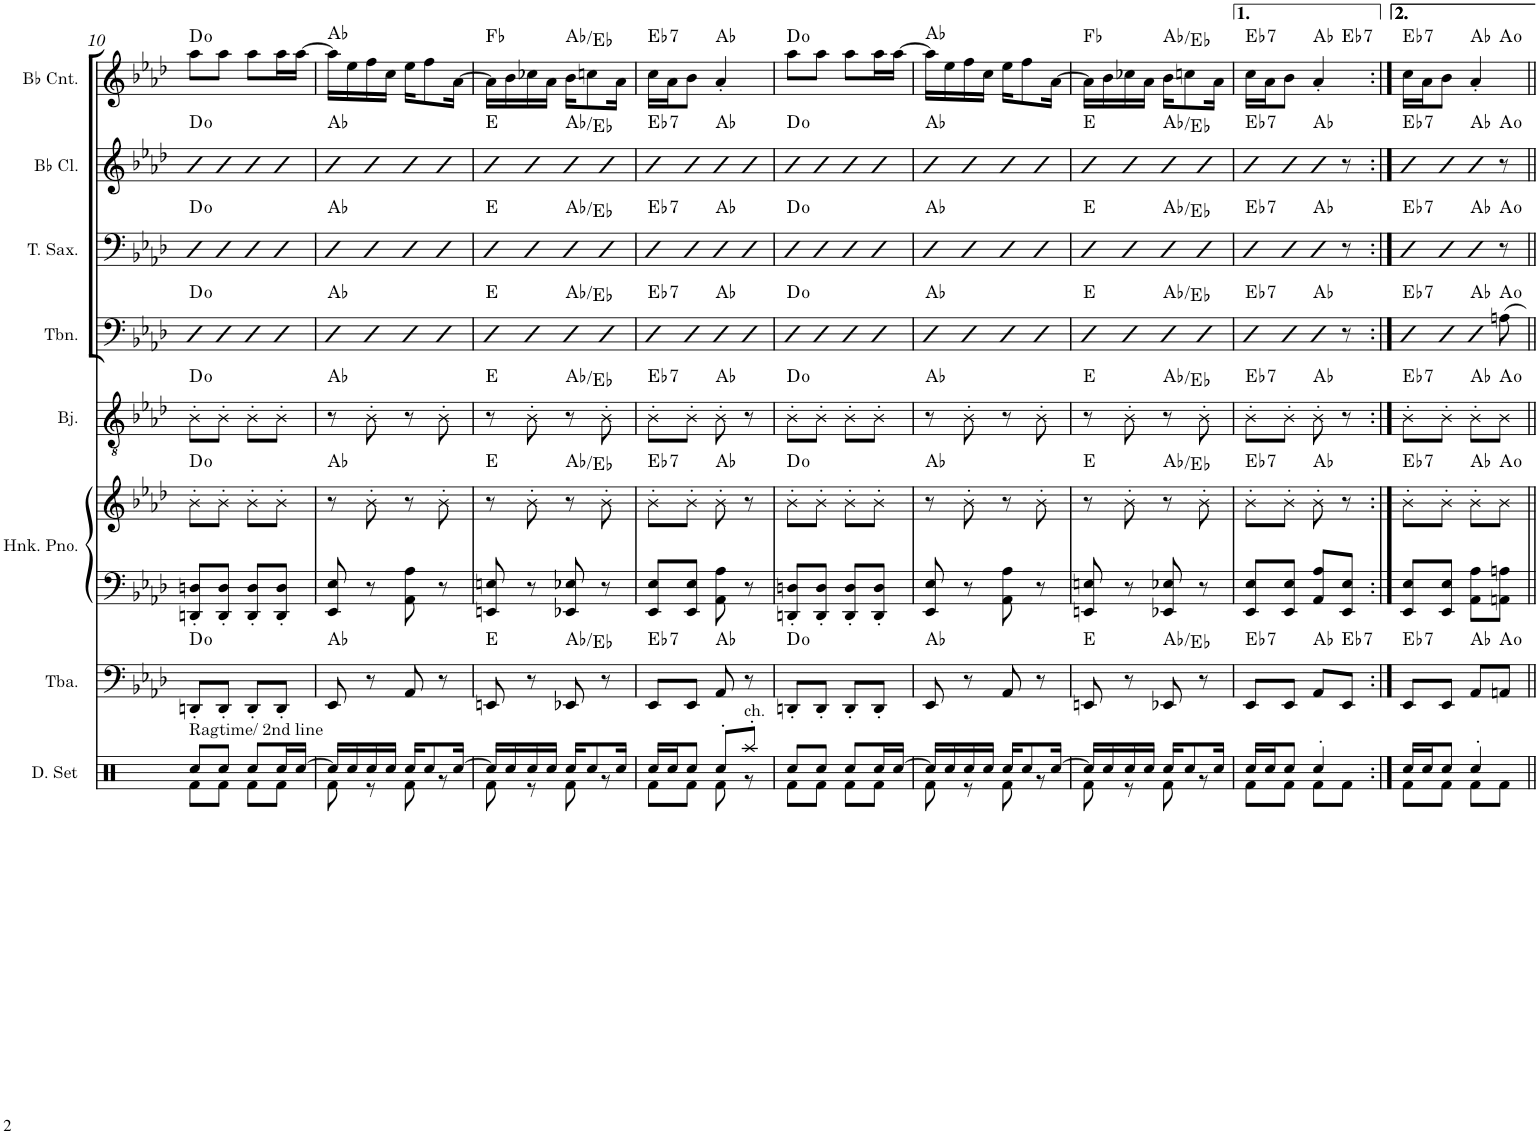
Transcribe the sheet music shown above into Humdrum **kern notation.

**kern	**kern	**harte	**kern	**kern	**harte	**kern	**harte	**kern	**harte	**kern	**harte	**kern	**harte	**kern	**harte
*part8	*part7	*part7	*part6	*part6	*part6	*part5	*part5	*part4	*part4	*part3	*part3	*part2	*part2	*part1	*part1
*staff9	*staff8	*	*staff7	*staff6	*	*staff5	*	*staff4	*	*staff3	*	*staff2	*	*staff1	*
*I"Drumset	*I"Tuba	*	*I"Honky Tonk Piano	*	*	*I"Banjo	*	*I"Trombone	*	*I"Tenor Saxophone	*	*I"Bb Clarinet	*	*I"Bb Cornet	*
*I'D. Set	*I'Tba.	*	*I'Hnk. Pno.	*	*	*I'Bj.	*	*I'Tbn.	*	*I'T. Sax.	*	*I'Bb Cl.	*	*I'Bb Cnt.	*
!!LO:PB:g=z
*clefX	*clefF4	*	*clefF4	*clefG2	*	*clefGv2	*	*clefF4	*	*clefF4	*	*clefG2	*	*clefG2	*
*	*	*	*	*	*	*ITrd7c12	*	*	*	*ITrd8c14	*	*ITrd1c2	*	*ITrd1c2	*
*k[]	*k[b-e-a-d-]	*	*k[b-e-a-d-]	*k[b-e-a-d-]	*	*k[b-e-a-d-]	*	*k[b-e-a-d-]	*	*k[b-e-a-d-]	*	*k[b-e-a-d-]	*	*k[b-e-a-d-]	*
*M2/4	*M2/4	*	*M2/4	*M2/4	*	*M2/4	*	*M2/4	*	*M2/4	*	*M2/4	*	*M2/4	*
=10	=10	=10	=10	=10	=10	=10	=10	=10	=10	=10	=10	=10	=10	=10	=10
*^	*	*	*	*	*	*	*	*	*	*	*	*	*	*	*
!LO:TX:a:t=Ragtime/ 2nd line	!	!	!	!	!	!	!	!	!	!	!	!	!	!	!	!
8Rcc/L	8Rf\L	8DDn'/L	D:dim	8DDn/' 8Dn/'L	8b-'\L	D:dim	8B-'\L	D:dim	8b-L	D:dim	8b-L	D:dim	8b-L	D:dim	8aa-\L	D:dim
8Rcc/J	8Rf\J	8DD'/J	.	8DD/' 8D/'J	8b-'\J	.	8B-'\J	.	8b-J	.	8b-J	.	8b-J	.	8aa-\J	.
8Rcc/L	8Rf\L	8DD'/L	.	8DD/' 8D/'L	8b-'\L	.	8B-'\L	.	8b-L	.	8b-L	.	8b-L	.	8aa-\L	.
16Rcc/L	8Rf\J	8DD'/J	.	8DD/' 8D/'J	8b-'\J	.	8B-'\J	.	8b-J	.	8b-J	.	8b-J	.	16aa-\L	.
[16Rcc/JJ	.	.	.	.	.	.	.	.	.	.	.	.	.	.	[16aa-\JJ	.
=11	=11	=11	=11	=11	=11	=11	=11	=11	=11	=11	=11	=11	=11	=11	=11	=11
16Rcc/LL]	8Rf\	8EE-/	Ab:maj	8EE-/ 8E-/	8r	Ab:maj	8r	Ab:maj	8b-L	Ab:maj	8b-L	Ab:maj	8b-L	Ab:maj	16aa-\LL]	Ab:maj
16Rcc/	.	.	.	.	.	.	.	.	.	.	.	.	.	.	16ee-\	.
16Rcc/	8r	8r	.	8r	8b-'\	.	8B-'\	.	8b-J	.	8b-J	.	8b-J	.	16ff\	.
16Rcc/JJ	.	.	.	.	.	.	.	.	.	.	.	.	.	.	16cc\JJ	.
16Rcc/KL	8Rf\	8AA-/	.	8AA-\ 8A-\	8r	.	8r	.	8b-L	.	8b-L	.	8b-L	.	16ee-\KL	.
8Rcc/	.	.	.	.	.	.	.	.	.	.	.	.	.	.	8ff\	.
.	8r	8r	.	8r	8b-'\	.	8B-'\	.	8b-J	.	8b-J	.	8b-J	.	.	.
[16Rcc/Jk	.	.	.	.	.	.	.	.	.	.	.	.	.	.	[16a-\Jk	.
=12	=12	=12	=12	=12	=12	=12	=12	=12	=12	=12	=12	=12	=12	=12	=12	=12
16Rcc/LL]	8Rf\	8EEn/	E:maj	8EEn/ 8En/	8r	E:maj	8r	E:maj	8b-L	E:maj	8b-L	E:maj	8b-L	E:maj	16a-\LL]	Fb:maj
16Rcc/	.	.	.	.	.	.	.	.	.	.	.	.	.	.	16b-\	.
16Rcc/	8r	8r	.	8r	8b-'\	.	8B-'\	.	8b-J	.	8b-J	.	8b-J	.	16cc-X\	.
16Rcc/JJ	.	.	.	.	.	.	.	.	.	.	.	.	.	.	16a-\JJ	.
16Rcc/KL	8Rf\	8EE-X/	Ab:maj/5	8EE-X/ 8E-X/	8r	Ab:maj/5	8r	Ab:maj/5	8b-L	Ab:maj/5	8b-L	Ab:maj/5	8b-L	Ab:maj/5	16b-\KL	Ab:maj/5
8Rcc/	.	.	.	.	.	.	.	.	.	.	.	.	.	.	8ccn\	.
.	8r	8r	.	8r	8b-'\	.	8B-'\	.	8b-J	.	8b-J	.	8b-J	.	.	.
16Rcc/Jk	.	.	.	.	.	.	.	.	.	.	.	.	.	.	16a-\Jk	.
=13	=13	=13	=13	=13	=13	=13	=13	=13	=13	=13	=13	=13	=13	=13	=13	=13
!	!	!	!LO:H:kt=7	!	!	!LO:H:kt=7	!	!LO:H:kt=7	!	!LO:H:kt=7	!	!LO:H:kt=7	!	!LO:H:kt=7	!	!LO:H:kt=7
16Rcc/LL	8Rf\L	8EE-/L	Eb:7	8EE-/ 8E-/L	8b-'\L	Eb:7	8B-'\L	Eb:7	8b-L	Eb:7	8b-L	Eb:7	8b-L	Eb:7	16cc\LL	Eb:7
16Rcc/J	.	.	.	.	.	.	.	.	.	.	.	.	.	.	16a-\J	.
8Rcc/J	8Rf\J	8EE-/J	.	8EE-/ 8E-/J	8b-'\J	.	8B-'\J	.	8b-J	.	8b-J	.	8b-J	.	8b-\J	.
8Rcc'/L	8Rf\	8AA-/	Ab:maj	8AA-\ 8A-\	8b-'\	Ab:maj	8B-'\	Ab:maj	8b-L	Ab:maj	8b-L	Ab:maj	8b-L	Ab:maj	4a-'/	Ab:maj
!LO:TX:a:t=ch.	!	!	!	!	!	!	!	!	!	!	!	!	!	!	!	!
8Raa'/J	8r	8r	.	8r	8r	.	8r	.	8b-J	.	8b-J	.	8b-J	.	.	.
=14	=14	=14	=14	=14	=14	=14	=14	=14	=14	=14	=14	=14	=14	=14	=14	=14
8Rcc/L	8Rf\L	8DDn'/L	D:dim	8DDn/' 8Dn/'L	8b-'\L	D:dim	8B-'\L	D:dim	8b-L	D:dim	8b-L	D:dim	8b-L	D:dim	8aa-\L	D:dim
8Rcc/J	8Rf\J	8DD'/J	.	8DD/' 8D/'J	8b-'\J	.	8B-'\J	.	8b-J	.	8b-J	.	8b-J	.	8aa-\J	.
8Rcc/L	8Rf\L	8DD'/L	.	8DD/' 8D/'L	8b-'\L	.	8B-'\L	.	8b-L	.	8b-L	.	8b-L	.	8aa-\L	.
16Rcc/L	8Rf\J	8DD'/J	.	8DD/' 8D/'J	8b-'\J	.	8B-'\J	.	8b-J	.	8b-J	.	8b-J	.	16aa-\L	.
[16Rcc/JJ	.	.	.	.	.	.	.	.	.	.	.	.	.	.	[16aa-\JJ	.
=15	=15	=15	=15	=15	=15	=15	=15	=15	=15	=15	=15	=15	=15	=15	=15	=15
16Rcc/LL]	8Rf\	8EE-/	Ab:maj	8EE-/ 8E-/	8r	Ab:maj	8r	Ab:maj	8b-L	Ab:maj	8b-L	Ab:maj	8b-L	Ab:maj	16aa-\LL]	Ab:maj
16Rcc/	.	.	.	.	.	.	.	.	.	.	.	.	.	.	16ee-\	.
16Rcc/	8r	8r	.	8r	8b-'\	.	8B-'\	.	8b-J	.	8b-J	.	8b-J	.	16ff\	.
16Rcc/JJ	.	.	.	.	.	.	.	.	.	.	.	.	.	.	16cc\JJ	.
16Rcc/KL	8Rf\	8AA-/	.	8AA-\ 8A-\	8r	.	8r	.	8b-L	.	8b-L	.	8b-L	.	16ee-\KL	.
8Rcc/	.	.	.	.	.	.	.	.	.	.	.	.	.	.	8ff\	.
.	8r	8r	.	8r	8b-'\	.	8B-'\	.	8b-J	.	8b-J	.	8b-J	.	.	.
[16Rcc/Jk	.	.	.	.	.	.	.	.	.	.	.	.	.	.	[16a-\Jk	.
=16	=16	=16	=16	=16	=16	=16	=16	=16	=16	=16	=16	=16	=16	=16	=16	=16
16Rcc/LL]	8Rf\	8EEn/	E:maj	8EEn/ 8En/	8r	E:maj	8r	E:maj	8b-L	E:maj	8b-L	E:maj	8b-L	E:maj	16a-\LL]	Fb:maj
16Rcc/	.	.	.	.	.	.	.	.	.	.	.	.	.	.	16b-\	.
16Rcc/	8r	8r	.	8r	8b-'\	.	8B-'\	.	8b-J	.	8b-J	.	8b-J	.	16cc-X\	.
16Rcc/JJ	.	.	.	.	.	.	.	.	.	.	.	.	.	.	16a-\JJ	.
16Rcc/KL	8Rf\	8EE-X/	Ab:maj/5	8EE-X/ 8E-X/	8r	Ab:maj/5	8r	Ab:maj/5	8b-L	Ab:maj/5	8b-L	Ab:maj/5	8b-L	Ab:maj/5	16b-\KL	Ab:maj/5
8Rcc/	.	.	.	.	.	.	.	.	.	.	.	.	.	.	8ccn\	.
.	8r	8r	.	8r	8b-'\	.	8B-'\	.	8b-J	.	8b-J	.	8b-J	.	.	.
16Rcc/Jk	.	.	.	.	.	.	.	.	.	.	.	.	.	.	16a-\Jk	.
=17	=17	=17	=17	=17	=17	=17	=17	=17	=17	=17	=17	=17	=17	=17	=17	=17
!	!	!	!LO:H:kt=7	!	!	!LO:H:kt=7	!	!LO:H:kt=7	!	!LO:H:kt=7	!	!LO:H:kt=7	!	!LO:H:kt=7	!	!LO:H:kt=7
*	*	*	*	*	*	*	*	*	*	*	*	*	*	*	*^	*
16Rcc/LL	8Rf\L	8EE-/L	Eb:7	8EE-/ 8E-/L	8b-'\L	Eb:7	8B-'\L	Eb:7	8b-L	Eb:7	8b-L	Eb:7	8b-L	Eb:7	16cc\LL	4.ryy	Eb:7
16Rcc/J	.	.	.	.	.	.	.	.	.	.	.	.	.	.	16a-\J	.	.
8Rcc/J	8Rf\J	8EE-/J	.	8EE-/ 8E-/J	8b-'\J	.	8B-'\J	.	8b-J	.	8b-J	.	8b-J	.	8b-\J	.	.
4Rcc'/	8Rf\L	8AA-/L	Ab:maj	8AA-/ 8A-/L	8b-'\	Ab:maj	8B-'\	Ab:maj	8b-	Ab:maj	8b-	Ab:maj	8b-	Ab:maj	4a-'/	.	Ab:maj
!	!	!	!LO:H:kt=7	!	!	!	!	!	!	!	!	!	!	!	!	!	!LO:H:kt=7
.	8Rf\J	8EE-/J	Eb:7	8EE-/ 8E-/J	8r	.	8r	.	8r	.	8r	.	8r	.	.	8ryy	Eb:7
=18:|!	=18:|!	=18:|!	=18:|!	=18:|!	=18:|!	=18:|!	=18:|!	=18:|!	=18:|!	=18:|!	=18:|!	=18:|!	=18:|!	=18:|!	=18:|!	=18:|!	=18:|!
!	!	!	!LO:H:kt=7	!	!	!LO:H:kt=7	!	!LO:H:kt=7	!	!LO:H:kt=7	!	!LO:H:kt=7	!	!LO:H:kt=7	!	!	!LO:H:kt=7
16Rcc/LL	8Rf\L	8EE-/L	Eb:7	8EE-/ 8E-/L	8b-'\L	Eb:7	8B-'\L	Eb:7	8b-L	Eb:7	8b-L	Eb:7	8b-L	Eb:7	16cc\LL	4.ryy	Eb:7
16Rcc/J	.	.	.	.	.	.	.	.	.	.	.	.	.	.	16a-\J	.	.
8Rcc/J	8Rf\J	8EE-/J	.	8EE-/ 8E-/J	8b-'\J	.	8B-'\J	.	8b-J	.	8b-J	.	8b-J	.	8b-\J	.	.
4Rcc'/	8Rf\L	8AA-/L	Ab:maj	8AA-\ 8A-\L	8b-'\L	Ab:maj	8B-'\L	Ab:maj	8b-	Ab:maj	8b-	Ab:maj	8b-	Ab:maj	4a-'/	.	Ab:maj
.	8Rf\J	8AAn/J	A:dim	8AAn\ 8An\J	8b-\J	A:dim	8B-\J	A:dim	8An\	A:dim	8r	A:dim	8r	A:dim	.	8ryy	A:dim
*v	*v	*	*	*	*	*	*	*	*	*	*	*	*	*	*v	*v	*
=||	=||	=||	=||	=||	=||	=||	=||	=||	=||	=||	=||	=||	=||	=||	=||
*-	*-	*-	*-	*-	*-	*-	*-	*-	*-	*-	*-	*-	*-	*-	*-
